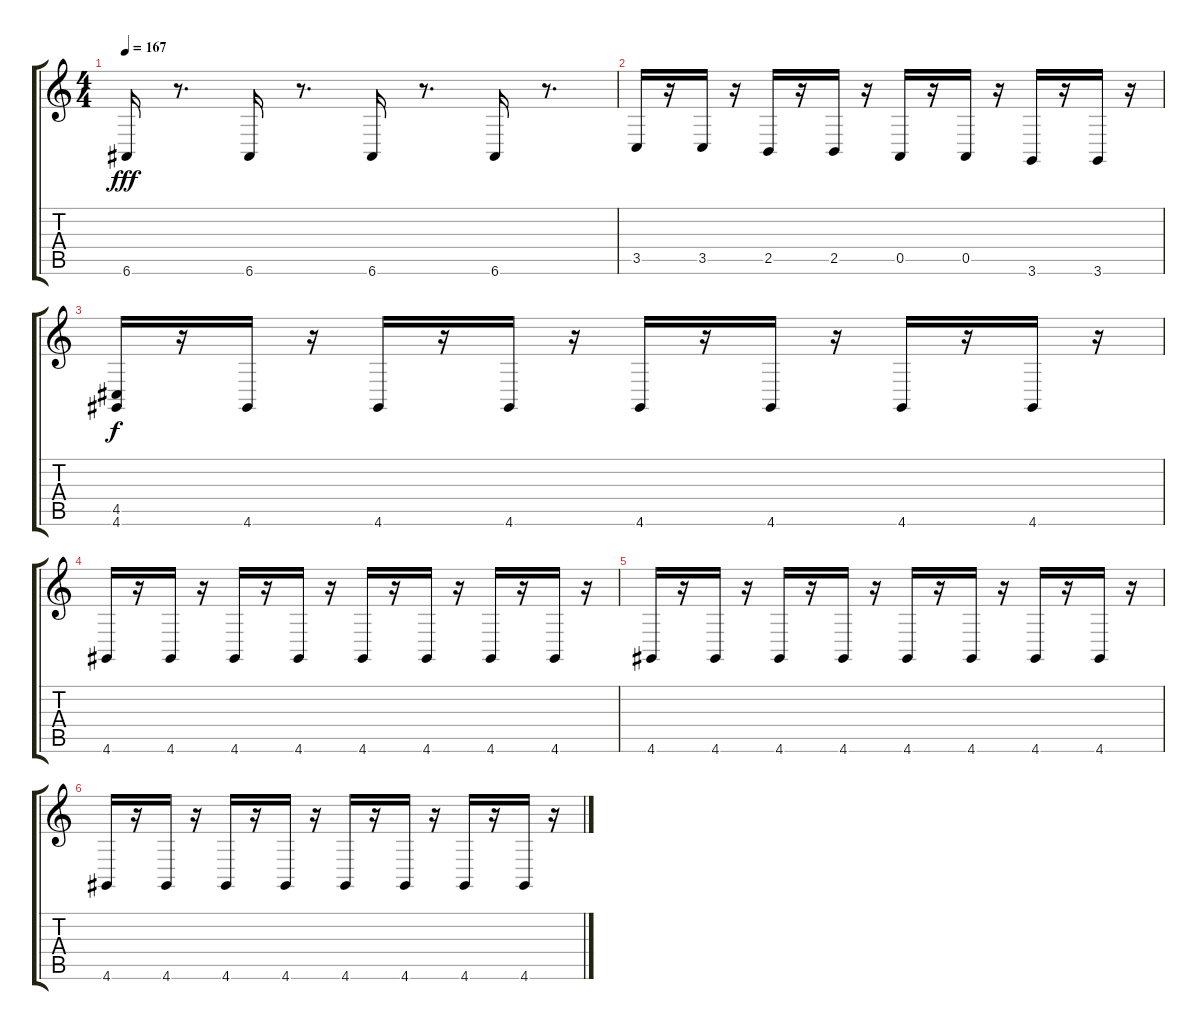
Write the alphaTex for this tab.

\track "" {instrument tremolostrings}
\staff {score tabs}
\tuning (E4 B3 G3 D3 A2 E2) {hide}
\ts (4 4)
\tempo 167
\clef g2
\ks c
6.6.16{dy fff} r.8{d} 6.6.16 r.8{d} 6.6.16 r.8{d} 6.6.16 r.8{d} |
3.5.16 r.16 3.5.16 r.16 2.5.16 r.16 2.5.16 r.16 0.5.16 r.16 0.5.16 r.16 3.6.16 r.16 3.6.16 r.16 |
(4.5 4.6).16{dy f} r.16 4.6.16 r.16 4.6.16 r.16 4.6.16 r.16 4.6.16 r.16 4.6.16 r.16 4.6.16 r.16 4.6.16 r.16 |
4.6.16 r.16 4.6.16 r.16 4.6.16 r.16 4.6.16 r.16 4.6.16 r.16 4.6.16 r.16 4.6.16 r.16 4.6.16 r.16 |
4.6.16 r.16 4.6.16 r.16 4.6.16 r.16 4.6.16 r.16 4.6.16 r.16 4.6.16 r.16 4.6.16 r.16 4.6.16 r.16 |
4.6.16 r.16 4.6.16 r.16 4.6.16 r.16 4.6.16 r.16 4.6.16 r.16 4.6.16 r.16 4.6.16 r.16 4.6.16 r.16
